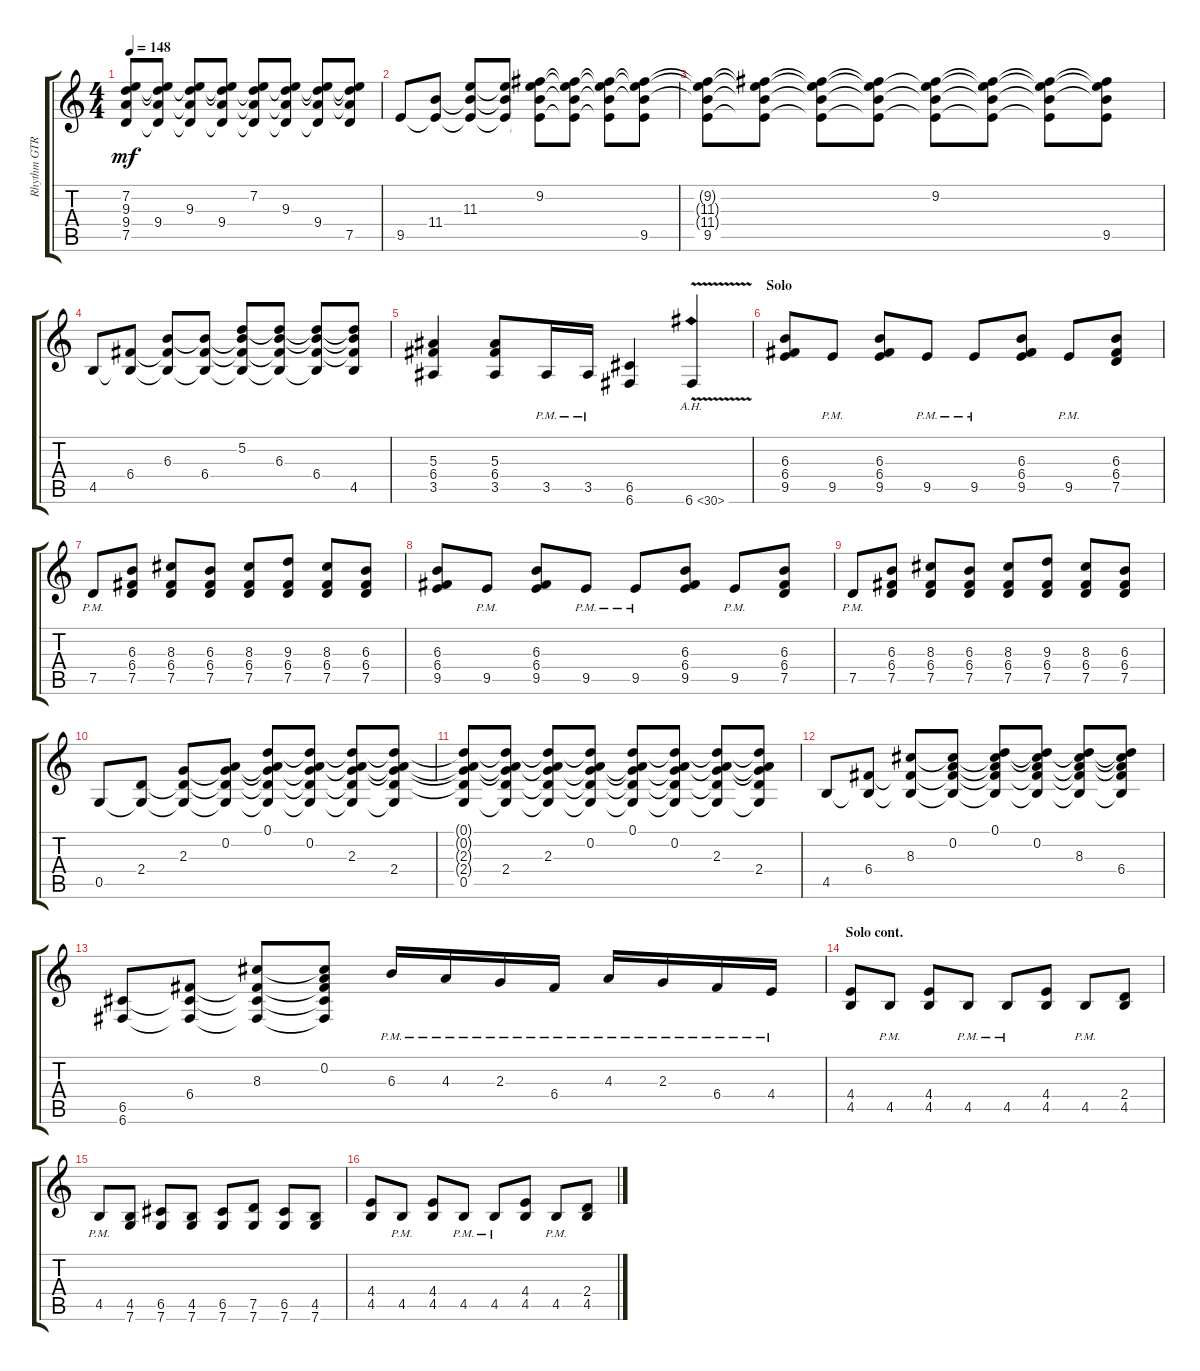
\track ("Rhythm GTR 2" "Rhythm GTR") {instrument distortionguitar}
\staff {score tabs}
\tuning (D4 A3 F3 C3 G2 C2) {hide}
\ts (4 4)
\tempo 148
\clef g2
\ks c
(7.2{t} 9.3{t} 9.4{t} 7.5).8{dy mf} (7.2{t} 9.3{t} 9.4 7.5{t}).8 (7.2{t} 9.3 9.4{t} 7.5{t}).8 (7.2{t} 9.3{t} 9.4 7.5{t}).8 (7.2 9.3{t} 9.4{t} 7.5{t}).8 (7.2{t} 9.3 9.4{t} 7.5{t}).8 (7.2{t} 9.3{t} 9.4 7.5{t}).8 (7.2{t} 9.3{t} 9.4{t} 7.5).8 |
9.5.8 (11.4 9.5{t}).8 (11.3 11.4{t} 9.5{t}).8 (11.3{t} 11.4{t} 9.5{t}).8 (9.2 11.3{t} 11.4{t} 9.5{t}).8 (9.2{t} 11.3{t} 11.4{t} 9.5{t}).8 (9.2{t} 11.3{t} 11.4{t} 9.5{t}).8 (9.2{t} 11.3{t} 11.4{t} 9.5).8 |
(9.2{t} 11.3{t} 11.4{t} 9.5).8 (9.2{t} 11.3{t} 11.4{t} 9.5{t}).8 (9.2{t} 11.3{t} 11.4{t} 9.5{t}).8 (9.2{t} 11.3{t} 11.4{t} 9.5{t}).8 (9.2 11.3{t} 11.4{t} 9.5{t}).8 (9.2{t} 11.3{t} 11.4{t} 9.5{t}).8 (9.2{t} 11.3{t} 11.4{t} 9.5{t}).8 (9.2{t} 11.3{t} 11.4{t} 9.5).8 |
4.5.8 (6.4 4.5{t}).8 (6.3 6.4{t} 4.5{t}).8 (6.3{t} 6.4 4.5{t}).8 (5.2 6.3{t} 6.4{t} 4.5{t}).8 (5.2{t} 6.3 6.4{t} 4.5{t}).8 (5.2{t} 6.3{t} 6.4 4.5{t}).8 (5.2{t} 6.3{t} 6.4{t} 4.5).8 |
(5.3 6.4 3.5).4 (5.3 6.4 3.5).8 3.5{pm}.16 3.5{pm}.16 (6.5 6.6).4 6.6{ah 24 v}.4 |
\section ("" "Solo")
(6.3 6.4 9.5).8 9.5{pm}.8 (6.3 6.4 9.5).8 9.5{pm}.8 9.5{pm}.8 (6.3 6.4 9.5).8 9.5{pm}.8 (6.3 6.4 7.5).8 |
7.5{pm}.8 (6.3 6.4 7.5).8 (8.3 6.4 7.5).8 (6.3 6.4 7.5).8 (8.3 6.4 7.5).8 (9.3 6.4 7.5).8 (8.3 6.4 7.5).8 (6.3 6.4 7.5).8 |
(6.3 6.4 9.5).8 9.5{pm}.8 (6.3 6.4 9.5).8 9.5{pm}.8 9.5{pm}.8 (6.3 6.4 9.5).8 9.5{pm}.8 (6.3 6.4 7.5).8 |
7.5{pm}.8 (6.3 6.4 7.5).8 (8.3 6.4 7.5).8 (6.3 6.4 7.5).8 (8.3 6.4 7.5).8 (9.3 6.4 7.5).8 (8.3 6.4 7.5).8 (6.3 6.4 7.5).8 |
0.5.8 (2.4 0.5{t}).8 (2.3 2.4{t} 0.5{t}).8 (0.2 2.3{t} 2.4{t} 0.5{t}).8 (0.1 0.2{t} 2.3{t} 2.4{t} 0.5{t}).8 (0.1{t} 0.2 2.3{t} 2.4{t} 0.5{t}).8 (0.1{t} 0.2{t} 2.3 2.4{t} 0.5{t}).8 (0.1{t} 0.2{t} 2.3{t} 2.4 0.5{t}).8 |
(0.1{t} 0.2{t} 2.3{t} 2.4{t} 0.5).8 (0.1{t} 0.2{t} 2.3{t} 2.4 0.5{t}).8 (0.1{t} 0.2{t} 2.3 2.4{t} 0.5{t}).8 (0.1{t} 0.2 2.3{t} 2.4{t} 0.5{t}).8 (0.1 0.2{t} 2.3{t} 2.4{t} 0.5{t}).8 (0.1{t} 0.2 2.3{t} 2.4{t} 0.5{t}).8 (0.1{t} 0.2{t} 2.3 2.4{t} 0.5{t}).8 (0.1{t} 0.2{t} 2.3{t} 2.4 0.5{t}).8 |
4.5.8 (6.4 4.5{t}).8 (8.3 6.4{t} 4.5{t}).8 (0.2 8.3{t} 6.4{t} 4.5{t}).8 (0.1 0.2{t} 8.3{t} 6.4{t} 4.5{t}).8 (0.1{t} 0.2 8.3{t} 6.4{t} 4.5{t}).8 (0.1{t} 0.2{t} 8.3 6.4{t} 4.5{t}).8 (0.1{t} 0.2{t} 8.3{t} 6.4 4.5{t}).8 |
(6.5 6.6).8 (6.4 6.5{t} 6.6{t}).8 (8.3 6.4{t} 6.5{t} 6.6{t}).8 (0.2 8.3{t} 6.4{t} 6.5{t} 6.6{t}).8 6.3{pm}.16 4.3{pm}.16 2.3{pm}.16 6.4{pm}.16 4.3{pm}.16 2.3{pm}.16 6.4{pm}.16 4.4{pm}.16 |
\section ("" "Solo cont.")
(4.4 4.5).8 4.5{pm}.8 (4.4 4.5).8 4.5{pm}.8 4.5{pm}.8 (4.4 4.5).8 4.5{pm}.8 (2.4 4.5).8 |
4.5{pm}.8 (4.5 7.6).8 (6.5 7.6).8 (4.5 7.6).8 (6.5 7.6).8 (7.5 7.6).8 (6.5 7.6).8 (4.5 7.6).8 |
(4.4 4.5).8 4.5{pm}.8 (4.4 4.5).8 4.5{pm}.8 4.5{pm}.8 (4.4 4.5).8 4.5{pm}.8 (2.4 4.5).8
